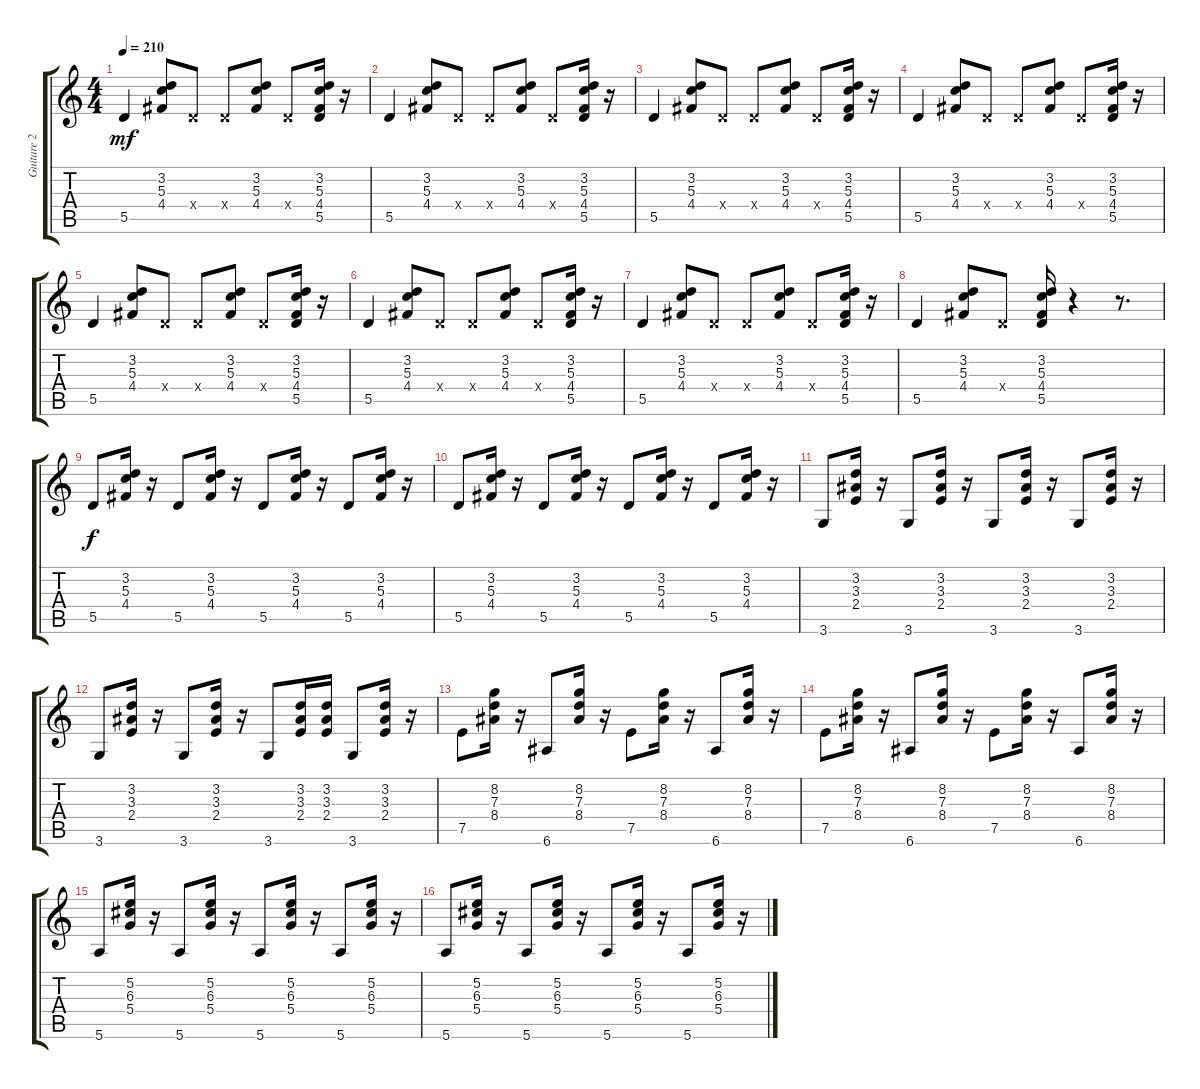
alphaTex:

\track ("Guitare 2" "Guitare 2") {instrument acousticguitarsteel}
\staff {score tabs}
\tuning (E4 B3 G3 D3 A2 E2) {hide}
\ts (4 4)
\tempo 210
\clef g2
\ks c
5.5.4{dy mf} (3.2 5.3 4.4).8 0.4{x}.8 0.4{x}.8 (3.2 5.3 4.4).8 0.4{x}.8 (3.2 5.3 4.4 5.5).16 r.16 |
5.5.4 (3.2 5.3 4.4).8 0.4{x}.8 0.4{x}.8 (3.2 5.3 4.4).8 0.4{x}.8 (3.2 5.3 4.4 5.5).16 r.16 |
5.5.4 (3.2 5.3 4.4).8 0.4{x}.8 0.4{x}.8 (3.2 5.3 4.4).8 0.4{x}.8 (3.2 5.3 4.4 5.5).16 r.16 |
5.5.4 (3.2 5.3 4.4).8 0.4{x}.8 0.4{x}.8 (3.2 5.3 4.4).8 0.4{x}.8 (3.2 5.3 4.4 5.5).16 r.16 |
5.5.4 (3.2 5.3 4.4).8 0.4{x}.8 0.4{x}.8 (3.2 5.3 4.4).8 0.4{x}.8 (3.2 5.3 4.4 5.5).16 r.16 |
5.5.4 (3.2 5.3 4.4).8 0.4{x}.8 0.4{x}.8 (3.2 5.3 4.4).8 0.4{x}.8 (3.2 5.3 4.4 5.5).16 r.16 |
5.5.4 (3.2 5.3 4.4).8 0.4{x}.8 0.4{x}.8 (3.2 5.3 4.4).8 0.4{x}.8 (3.2 5.3 4.4 5.5).16 r.16 |
5.5.4 (3.2 5.3 4.4).8 0.4{x}.8 (3.2 5.3 4.4 5.5).16 r.4 r.8{d} |
5.5.8{dy f} (3.2 5.3 4.4).16 r.16 5.5.8 (3.2 5.3 4.4).16 r.16 5.5.8 (3.2 5.3 4.4).16 r.16 5.5.8 (3.2 5.3 4.4).16 r.16 |
5.5.8 (3.2 5.3 4.4).16 r.16 5.5.8 (3.2 5.3 4.4).16 r.16 5.5.8 (3.2 5.3 4.4).16 r.16 5.5.8 (3.2 5.3 4.4).16 r.16 |
3.6.8 (3.2 3.3 2.4).16 r.16 3.6.8 (3.2 3.3 2.4).16 r.16 3.6.8 (3.2 3.3 2.4).16 r.16 3.6.8 (3.2 3.3 2.4).16 r.16 |
3.6.8 (3.2 3.3 2.4).16 r.16 3.6.8 (3.2 3.3 2.4).16 r.16 3.6.8 (3.2 3.3 2.4).16 (3.2 3.3 2.4).16 3.6.8 (3.2 3.3 2.4).16 r.16 |
7.5.8 (8.2 7.3 8.4).16 r.16 6.6.8 (8.2 7.3 8.4).16 r.16 7.5.8 (8.2 7.3 8.4).16 r.16 6.6.8 (8.2 7.3 8.4).16 r.16 |
7.5.8 (8.2 7.3 8.4).16 r.16 6.6.8 (8.2 7.3 8.4).16 r.16 7.5.8 (8.2 7.3 8.4).16 r.16 6.6.8 (8.2 7.3 8.4).16 r.16 |
5.6.8 (5.2 6.3 5.4).16 r.16 5.6.8 (5.2 6.3 5.4).16 r.16 5.6.8 (5.2 6.3 5.4).16 r.16 5.6.8 (5.2 6.3 5.4).16 r.16 |
5.6.8 (5.2 6.3 5.4).16 r.16 5.6.8 (5.2 6.3 5.4).16 r.16 5.6.8 (5.2 6.3 5.4).16 r.16 5.6.8 (5.2 6.3 5.4).16 r.16
